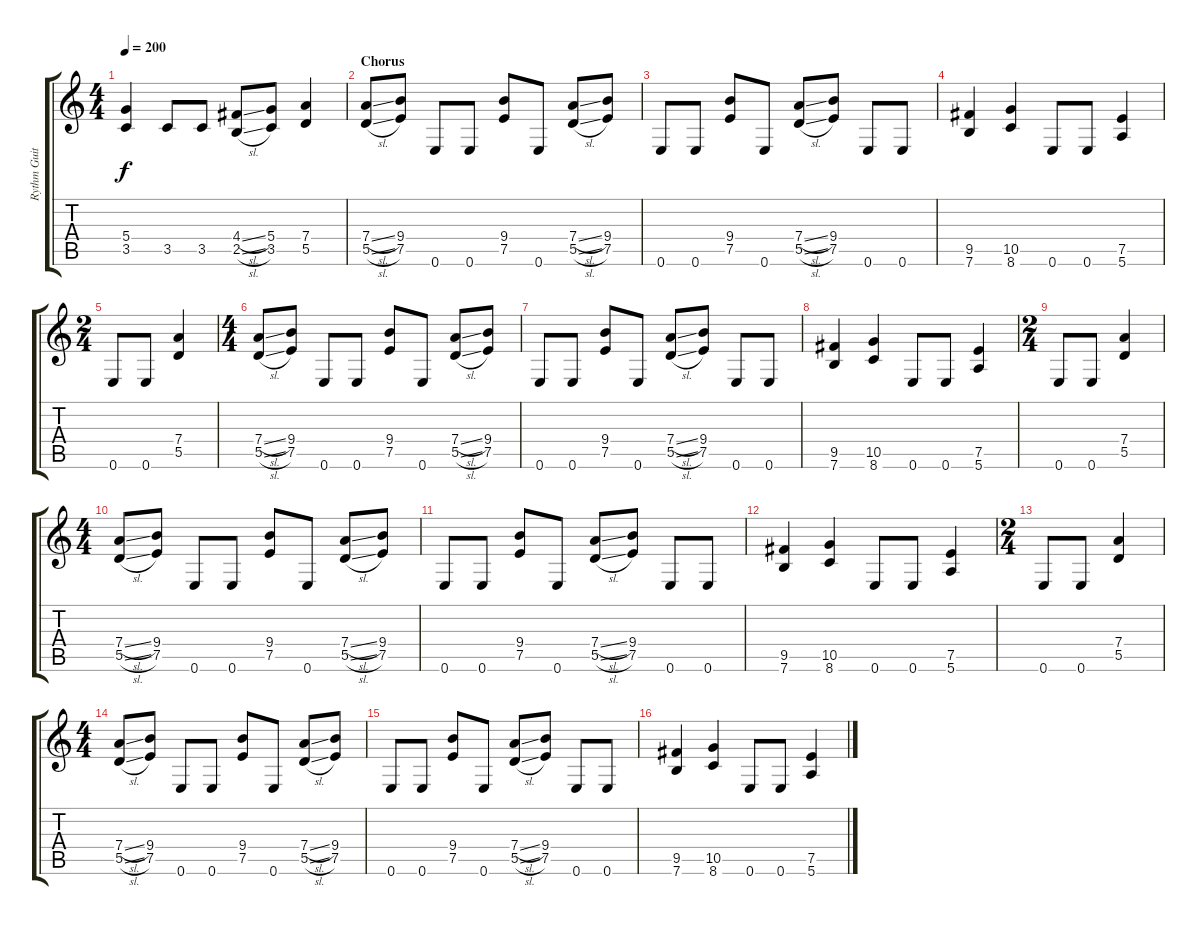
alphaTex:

\track ("Rythm Guitar" "Rythm Guit") {instrument distortionguitar}
\staff {score tabs}
\tuning (E4 B3 G3 D3 A2 E2) {hide}
\ts (4 4)
\tempo 200
\clef g2
\ks c
(5.4{t} 3.5{t}).4{dy f} 3.5.8 3.5.8 (4.4{sl} 2.5{sl}).8 (5.4 3.5).8 (7.4 5.5).4 |
\section ("" "Chorus")
(7.4{sl} 5.5{sl}).8 (9.4 7.5).8 0.6.8 0.6.8 (9.4 7.5).8 0.6.8 (7.4{sl} 5.5{sl}).8 (9.4 7.5).8 |
0.6.8 0.6.8 (9.4 7.5).8 0.6.8 (7.4{sl} 5.5{sl}).8 (9.4 7.5).8 0.6.8 0.6.8 |
(9.5 7.6).4 (10.5 8.6).4 0.6.8 0.6.8 (7.5 5.6).4 |
\ts (2 4)
0.6.8 0.6.8 (7.4 5.5).4 |
\ts (4 4)
(7.4{sl} 5.5{sl}).8 (9.4 7.5).8 0.6.8 0.6.8 (9.4 7.5).8 0.6.8 (7.4{sl} 5.5{sl}).8 (9.4 7.5).8 |
0.6.8 0.6.8 (9.4 7.5).8 0.6.8 (7.4{sl} 5.5{sl}).8 (9.4 7.5).8 0.6.8 0.6.8 |
(9.5 7.6).4 (10.5 8.6).4 0.6.8 0.6.8 (7.5 5.6).4 |
\ts (2 4)
0.6.8 0.6.8 (7.4 5.5).4 |
\ts (4 4)
(7.4{sl} 5.5{sl}).8 (9.4 7.5).8 0.6.8 0.6.8 (9.4 7.5).8 0.6.8 (7.4{sl} 5.5{sl}).8 (9.4 7.5).8 |
0.6.8 0.6.8 (9.4 7.5).8 0.6.8 (7.4{sl} 5.5{sl}).8 (9.4 7.5).8 0.6.8 0.6.8 |
(9.5 7.6).4 (10.5 8.6).4 0.6.8 0.6.8 (7.5 5.6).4 |
\ts (2 4)
0.6.8 0.6.8 (7.4 5.5).4 |
\ts (4 4)
(7.4{sl} 5.5{sl}).8 (9.4 7.5).8 0.6.8 0.6.8 (9.4 7.5).8 0.6.8 (7.4{sl} 5.5{sl}).8 (9.4 7.5).8 |
0.6.8 0.6.8 (9.4 7.5).8 0.6.8 (7.4{sl} 5.5{sl}).8 (9.4 7.5).8 0.6.8 0.6.8 |
(9.5 7.6).4 (10.5 8.6).4 0.6.8 0.6.8 (7.5 5.6).4
